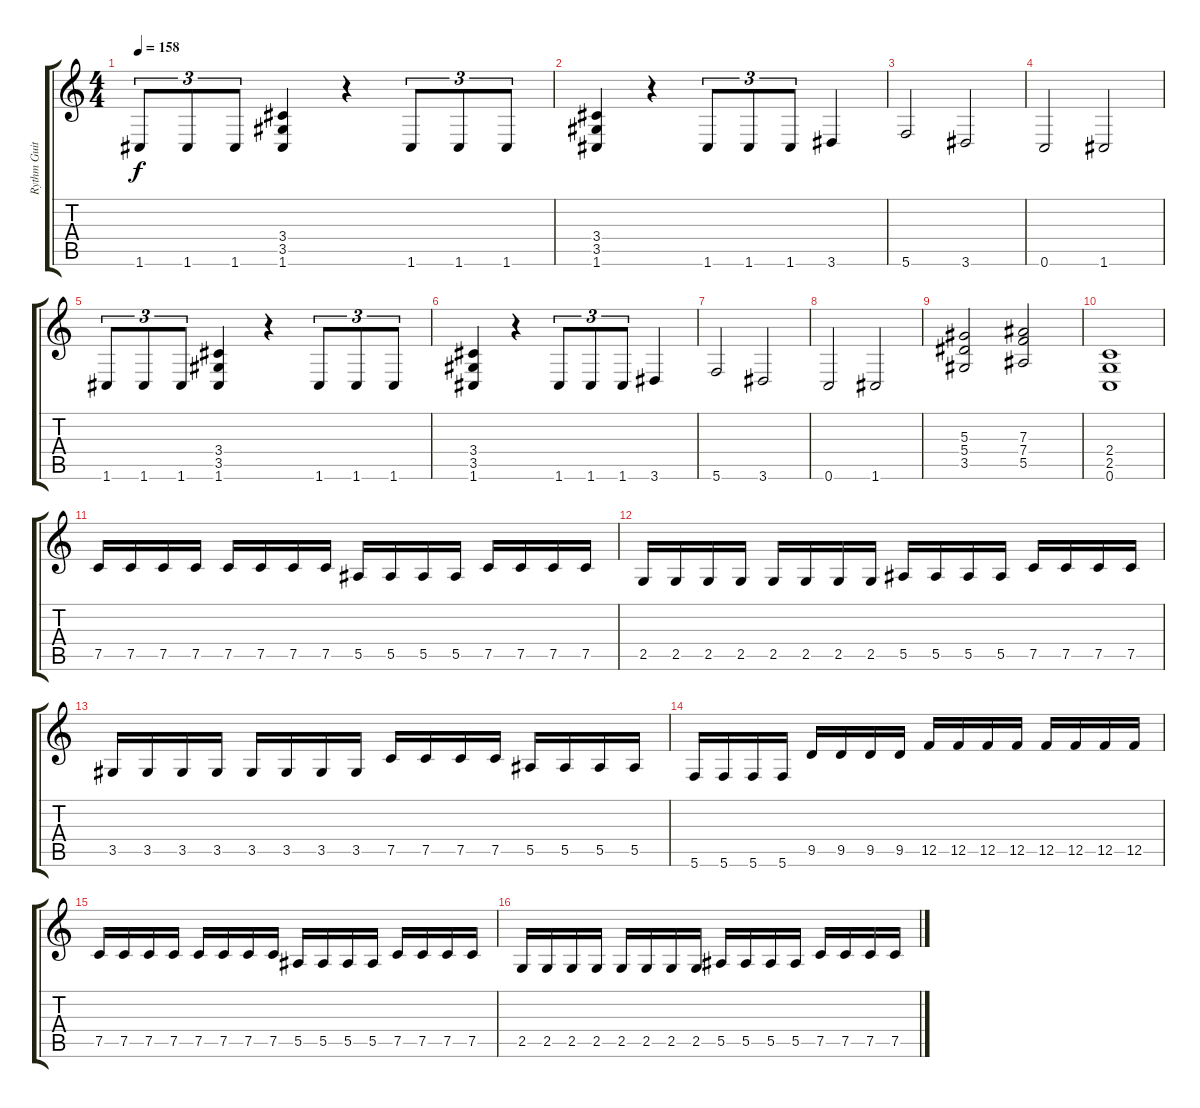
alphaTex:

\track ("Rythm Guitar" "Rythm Guit") {instrument distortionguitar}
\staff {score tabs}
\tuning (C4 G3 Eb3 Bb2 F2 C2) {hide}
\ts (4 4)
\tempo 158
\clef g2
\ks c
1.6.8{tu (3 2) dy f} 1.6.8{tu (3 2)} 1.6.8{tu (3 2)} (3.4 3.5 1.6).4 r.4 1.6.8{tu (3 2)} 1.6.8{tu (3 2)} 1.6.8{tu (3 2)} |
(3.4 3.5 1.6).4 r.4 1.6.8{tu (3 2)} 1.6.8{tu (3 2)} 1.6.8{tu (3 2)} 3.6.4 |
5.6.2 3.6.2 |
0.6.2 1.6.2 |
1.6.8{tu (3 2)} 1.6.8{tu (3 2)} 1.6.8{tu (3 2)} (3.4 3.5 1.6).4 r.4 1.6.8{tu (3 2)} 1.6.8{tu (3 2)} 1.6.8{tu (3 2)} |
(3.4 3.5 1.6).4 r.4 1.6.8{tu (3 2)} 1.6.8{tu (3 2)} 1.6.8{tu (3 2)} 3.6.4 |
5.6.2 3.6.2 |
0.6.2 1.6.2 |
(5.3 5.4 3.5).2 (7.3 7.4 5.5).2 |
(2.4 2.5 0.6).1 |
7.5.16 7.5.16 7.5.16 7.5.16 7.5.16 7.5.16 7.5.16 7.5.16 5.5.16 5.5.16 5.5.16 5.5.16 7.5.16 7.5.16 7.5.16 7.5.16 |
2.5.16 2.5.16 2.5.16 2.5.16 2.5.16 2.5.16 2.5.16 2.5.16 5.5.16 5.5.16 5.5.16 5.5.16 7.5.16 7.5.16 7.5.16 7.5.16 |
3.5.16 3.5.16 3.5.16 3.5.16 3.5.16 3.5.16 3.5.16 3.5.16 7.5.16 7.5.16 7.5.16 7.5.16 5.5.16 5.5.16 5.5.16 5.5.16 |
5.6.16 5.6.16 5.6.16 5.6.16 9.5.16 9.5.16 9.5.16 9.5.16 12.5.16 12.5.16 12.5.16 12.5.16 12.5.16 12.5.16 12.5.16 12.5.16 |
7.5.16 7.5.16 7.5.16 7.5.16 7.5.16 7.5.16 7.5.16 7.5.16 5.5.16 5.5.16 5.5.16 5.5.16 7.5.16 7.5.16 7.5.16 7.5.16 |
2.5.16 2.5.16 2.5.16 2.5.16 2.5.16 2.5.16 2.5.16 2.5.16 5.5.16 5.5.16 5.5.16 5.5.16 7.5.16 7.5.16 7.5.16 7.5.16
